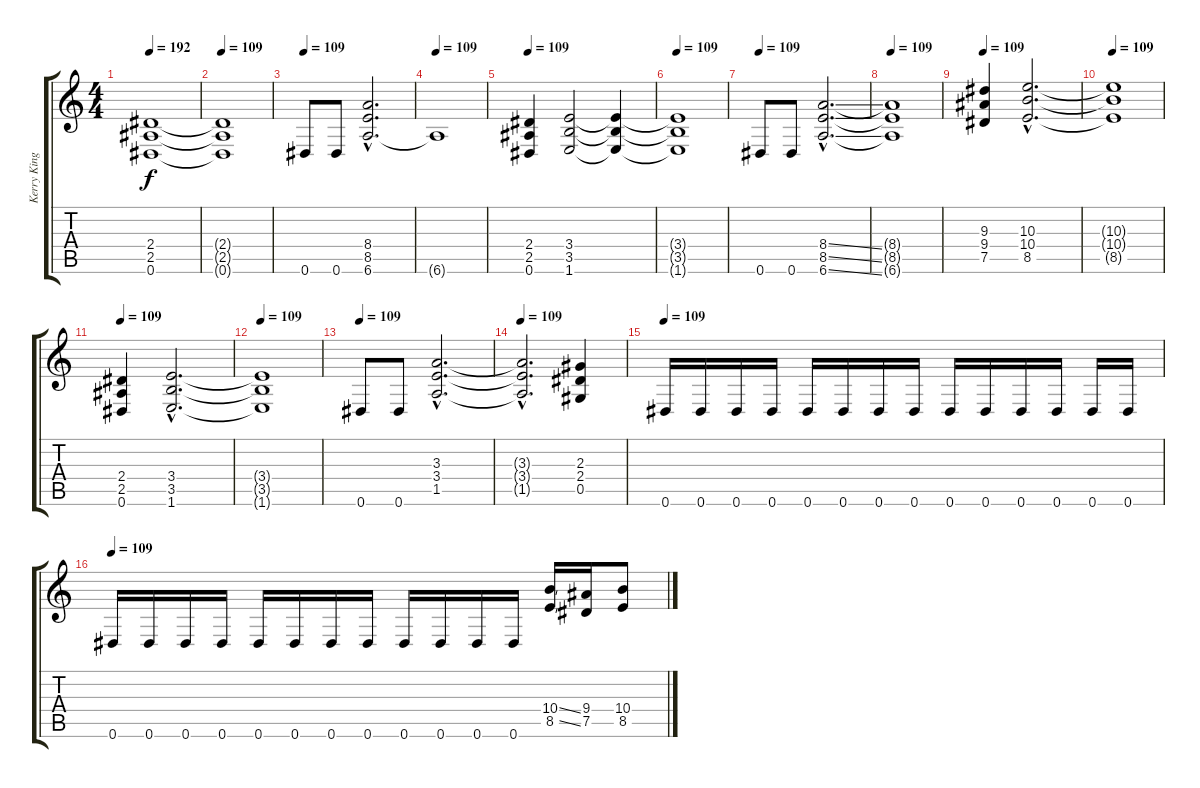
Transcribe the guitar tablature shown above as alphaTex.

\track ("Kerry King" "Kerry King") {instrument distortionguitar}
\staff {score tabs}
\tuning (Eb4 Bb3 Gb3 Db3 Ab2 Eb2) {hide}
\ts (4 4)
\tempo 192
\tempo 109
\tempo 192
\clef g2
\ks c
(2.4 2.5 0.6).1{dy f instrument distortionguitar} |
\tempo 109
(2.4{t} 2.5{t} 0.6{t}).1 |
\tempo 109
0.6.8 0.6.8 (8.4{hac} 8.5{hac} 6.6{hac}).2{d} |
\tempo 109
6.6{t}.1 |
\tempo 109
(2.4 2.5 0.6).4 (3.4 3.5 1.6).2 (3.4{t} 3.5{t} 1.6{t}).4 |
\tempo 109
(3.4{t} 3.5{t} 1.6{t}).1 |
\tempo 109
0.6.8 0.6.8 (8.4{ss hac} 8.5{ss hac} 6.6{ss hac}).2{d} |
\tempo 109
(8.4{t} 8.5{t} 6.6{t}).1 |
\tempo 109
(9.3 9.4 7.5).4 (10.3{hac} 10.4{hac} 8.5{hac}).2{d} |
\tempo 109
(10.3{t} 10.4{t} 8.5{t}).1 |
\tempo 109
(2.4 2.5 0.6).4 (3.4{hac} 3.5{hac} 1.6{hac}).2{d} |
\tempo 109
(3.4{t} 3.5{t} 1.6{t}).1 |
\tempo 109
0.6.8 0.6.8 (3.3{hac} 3.4{hac} 1.5{hac}).2{d} |
\tempo 109
(3.3{hac t} 3.4{hac t} 1.5{hac t}).2{d} (2.3 2.4 0.5).4 |
\tempo 109
0.6.16 0.6.16 0.6.16 0.6.16 0.6.16 0.6.16 0.6.16 0.6.16 0.6.16 0.6.16 0.6.16 0.6.16 0.6.16 0.6.16 |
\tempo 109
0.6.16 0.6.16 0.6.16 0.6.16 0.6.16 0.6.16 0.6.16 0.6.16 0.6.16 0.6.16 0.6.16 0.6.16 (10.4{ss} 8.5{ss}).16 (9.4 7.5).16 (10.4 8.5).8
